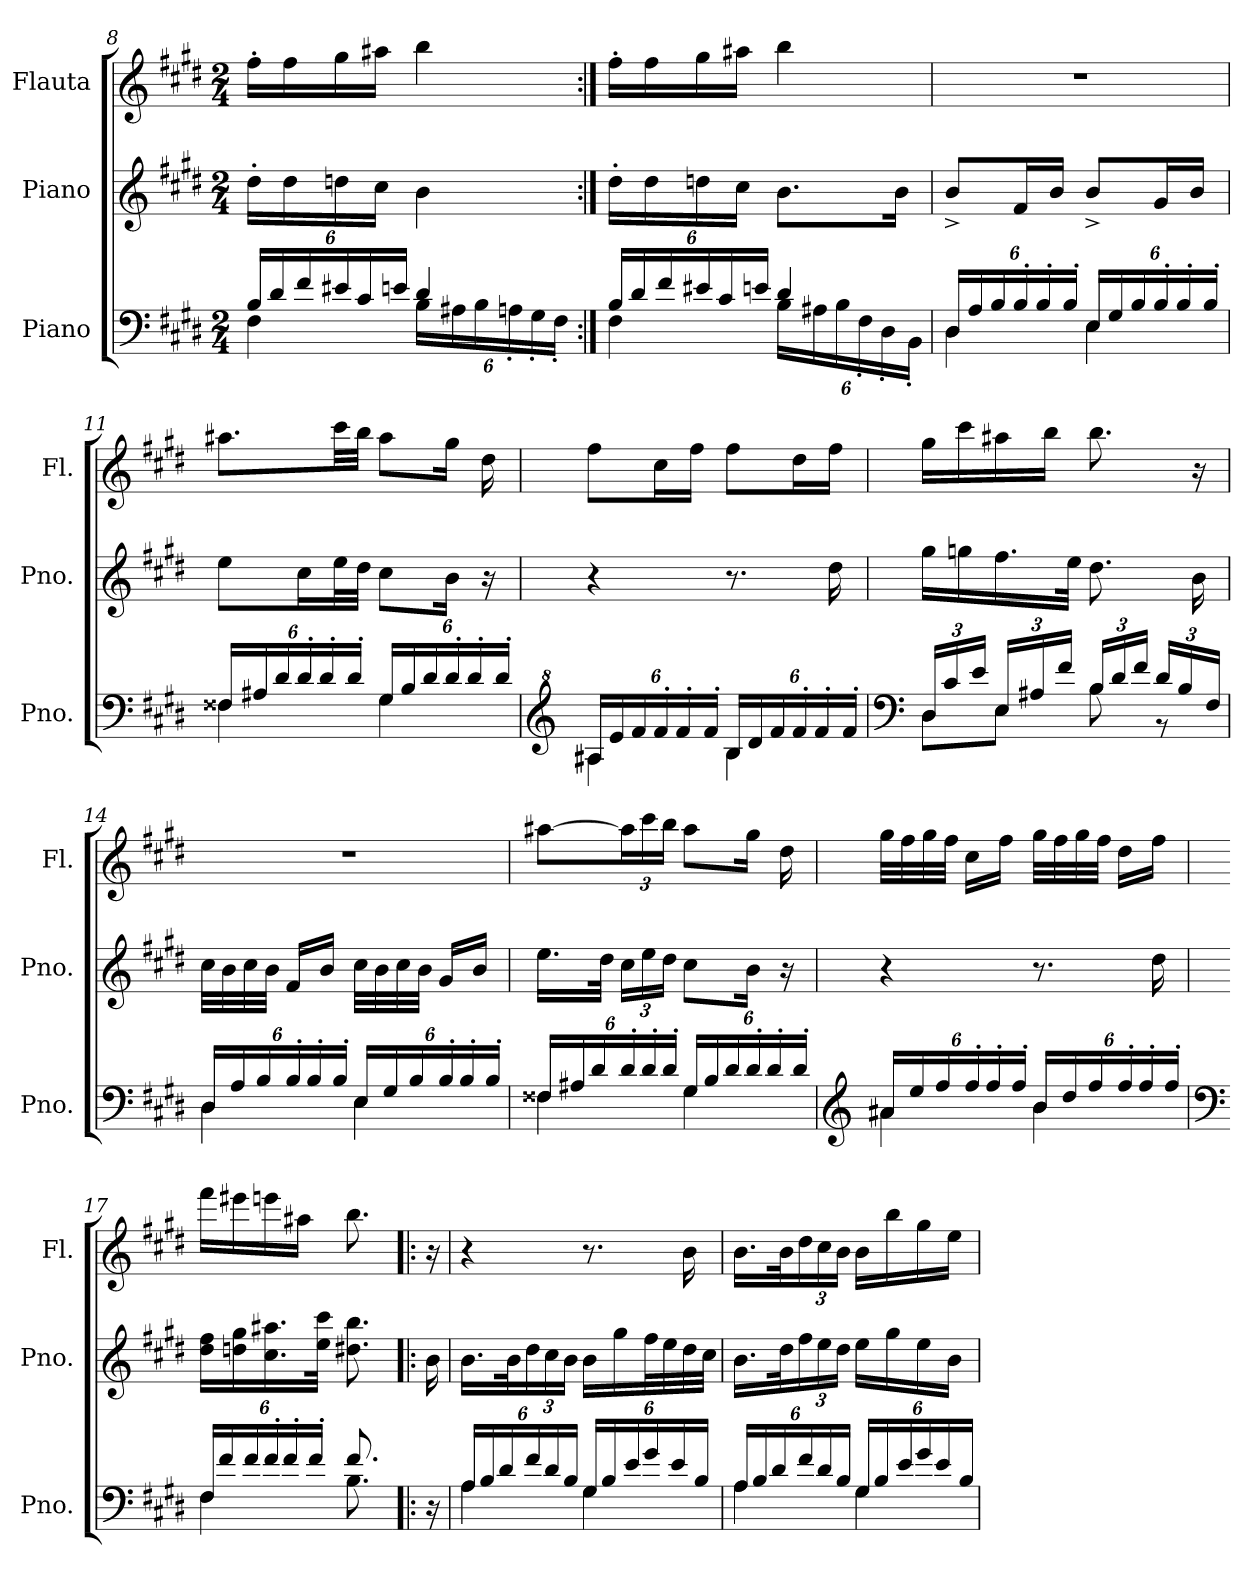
**kern	**kern	**kern
*part3	*part2	*part1
*staff3	*staff2	*staff1
*I"Piano	*I"Piano	*I"Flauta
*I'Pno.	*I'Pno.	*I'Fl.
*clefF4	*clefG2	*clefG2
*k[f#c#g#d#]	*k[f#c#g#d#]	*k[f#c#g#d#]
*M2/4	*M2/4	*M2/4
*Xbrackettup	*	*
=8	=8	=8
*^	*	*
24B/LL	4F#\	16dd#'\LL	16ff#'\LL
24d#/	.	.	.
.	.	16dd#\	16ff#\
24f#/	.	.	.
24e#X/	.	16ddn\	16gg#\
24c#/	.	.	.
.	.	16cc#\JJ	16aa#X\JJ
24en/JJ	.	.	.
4d#/	24B\LL	4b\	4bb\
.	24A#X\	.	.
.	24B\	.	.
.	24An'\	.	.
.	24G#'\	.	.
.	24F#'\JJ	.	.
!!LO:LB:g=z
=9:|!	=9:|!	=9:|!	=9:|!
24B/LL	4F#\	16dd#'\LL	16ff#'\LL
24d#/	.	.	.
.	.	16dd#\	16ff#\
24f#/	.	.	.
24e#X/	.	16ddn\	16gg#\
24c#/	.	.	.
.	.	16cc#\JJ	16aa#X\JJ
24en/JJ	.	.	.
4d#/	24B\LL	8.b\L	4bb\
.	24A#X\	.	.
.	24B\	.	.
.	24F#'\	.	.
.	24D#'\	.	.
.	.	16b\Jk	.
.	24BB'\JJ	.	.
=10	=10	=10	=10
24D#/LL	4D#\	8b^/L	2r
24A/	.	.	.
24B/	.	.	.
24B'/	.	16f#/L	.
24B'/	.	.	.
.	.	16b/JJ	.
24B'/JJ	.	.	.
24E/LL	4E\	8b^/L	.
24G#/	.	.	.
24B/	.	.	.
24B'/	.	16g#/L	.
24B'/	.	.	.
.	.	16b/JJ	.
24B'/JJ	.	.	.
!!LO:PB:g=z
=11	=11	=11	=11
24F##X/LL	4F##\	8ee\L	8.aa#X\L
24A#X/	.	.	.
24d#/	.	.	.
24d#'/	.	16cc#\L	.
24d#'/	.	.	.
.	.	32ee\L	32ccc#\LL
24d#'/JJ	.	.	.
.	.	32dd#\JJJ	32bb\JJJ
24G#/LL	4G#\	8cc#\L	8aa#\L
24B/	.	.	.
24d#/	.	.	.
24d#'/	.	16b\Jk	16gg#\Jk
24d#'/	.	.	.
.	.	16r	16dd#\
24d#'/JJ	.	.	.
=12	=12	=12	=12
*clefG^2	*	*	*
24a#X/LL	4a#\	4r	8ff#\L
24ee/	.	.	.
24ff#/	.	.	.
24ff#'/	.	.	16cc#\L
24ff#'/	.	.	.
.	.	.	16ff#\JJ
24ff#'/JJ	.	.	.
24b/LL	4b\	8.r	8ff#\L
24dd#/	.	.	.
24ff#/	.	.	.
24ff#'/	.	.	16dd#\L
24ff#'/	.	.	.
.	.	16dd#\	16ff#\JJ
24ff#'/JJ	.	.	.
!!LO:LB:g=z
=13	=13	=13	=13
*clefF4	*	*	*
24D#/LL	8D#\L	16gg#\LL	16gg#\LL
24c#/	.	.	.
.	.	16ggn\	16ccc#\
24e/JJ	.	.	.
24E/LL	8E\J	16.ff#\	16aa#X\
24A#X/	.	.	.
.	.	.	16bb\JJ
24f#/JJ	.	.	.
.	.	32ee\JJk	.
24B/LL	8B\	8.dd#\	8.bb\
24d#/	.	.	.
24f#/JJ	.	.	.
24d#/LL	8r	.	.
24B/	.	.	.
.	.	16b\	16r
24F#/JJ	.	.	.
=14	=14	=14	=14
24D#/LL	4D#\	32cc#\LLL	2r
.	.	32b\	.
24A/	.	.	.
.	.	32cc#\	.
24B/	.	.	.
.	.	32b\JJJ	.
24B'/	.	16f#/LL	.
24B'/	.	.	.
.	.	16b/JJ	.
24B'/JJ	.	.	.
24E/LL	4E\	32cc#\LLL	.
.	.	32b\	.
24G#/	.	.	.
.	.	32cc#\	.
24B/	.	.	.
.	.	32b\JJJ	.
24B'/	.	16g#/LL	.
24B'/	.	.	.
.	.	16b/JJ	.
24B'/JJ	.	.	.
!!LO:LB:g=z
=15	=15	=15	=15
24F##X/LL	4F##\	16.ee\LL	[8aa#X\L
24A#X/	.	.	.
24d#/	.	.	.
.	.	32dd#\JJk	.
*	*	*Xbrackettup	*Xbrackettup
24d#'/	.	24cc#\LL	24aa#\L]
24d#'/	.	24ee\	24ccc#\
24d#'/JJ	.	24dd#\JJ	24bb\JJ
24G#/LL	4G#\	8cc#\L	8aa#\L
24B/	.	.	.
24d#/	.	.	.
24d#'/	.	16b\Jk	16gg#\Jk
24d#'/	.	.	.
.	.	16r	16dd#\
24d#'/JJ	.	.	.
=16	=16	=16	=16
*clefG2	*	*	*
24a#X/LL	4a#\	4r	32gg#\LLL
.	.	.	32ff#\
24ee/	.	.	.
.	.	.	32gg#\
24ff#/	.	.	.
.	.	.	32ff#\JJJ
24ff#'/	.	.	16cc#\LL
24ff#'/	.	.	.
.	.	.	16ff#\JJ
24ff#'/JJ	.	.	.
24b/LL	4b\	8.r	32gg#\LLL
.	.	.	32ff#\
24dd#/	.	.	.
.	.	.	32gg#\
24ff#/	.	.	.
.	.	.	32ff#\JJJ
24ff#'/	.	.	16dd#\LL
24ff#'/	.	.	.
.	.	16dd#\	16ff#\JJ
24ff#'/JJ	.	.	.
!!LO:PB:g=z
=17	=17	=17	=17
*clefF4	*	*	*
24F#/LL	4F#\	16dd#\ 16ff#\LL	16fff#\LL
24f#/	.	.	.
.	.	16ddn\ 16gg#\	16eee#X\
24f#/	.	.	.
24f#'/	.	16.cc#\ 16.aa#X\	16eeen\
24f#'/	.	.	.
.	.	.	16aa#X\JJ
24f#'/JJ	.	.	.
.	.	32ee\ 32ccc#\JJk	.
8.f#/	8.B\	8.dd#X\ 8.bb\	8.bb\
*v	*v	*	*
=18!|:	=18!|:	=18!|:
16r	16b\	16r
=19	=19	=19
*^	*	*
24A/LL	4A\	16.b\LL	4r
24B/	.	.	.
24d#/	.	.	.
.	.	32b\K	.
24f#/	.	24dd#\	.
24d#/	.	24cc#\	.
24B/JJ	.	24b\JJ	.
24G#/LL	4G#\	16b\LL	8.r
24B/	.	.	.
.	.	16gg#\	.
24e/	.	.	.
24g#/	.	32ff#\L	.
.	.	32ee\	.
24e/	.	.	.
.	.	32dd#\	16b\
24B/JJ	.	.	.
.	.	32cc#\JJJ	.
=20	=20	=20	=20
24A/LL	4A\	16.b\LL	16.b\LL
24B/	.	.	.
24d#/	.	.	.
.	.	32dd#\K	32b\K
24f#/	.	24ff#\	24dd#\
24d#/	.	24ee\	24cc#\
24B/JJ	.	24dd#\JJ	24b\JJ
24G#/LL	4G#\	16ee\LL	16b\LL
24B/	.	.	.
.	.	16gg#\	16bb\
24e/	.	.	.
24g#/	.	16ee\	16gg#\
24e/	.	.	.
.	.	16b\JJ	16ee\JJ
24B/JJ	.	.	.
*v	*v	*	*
=	=	=
*-	*-	*-
